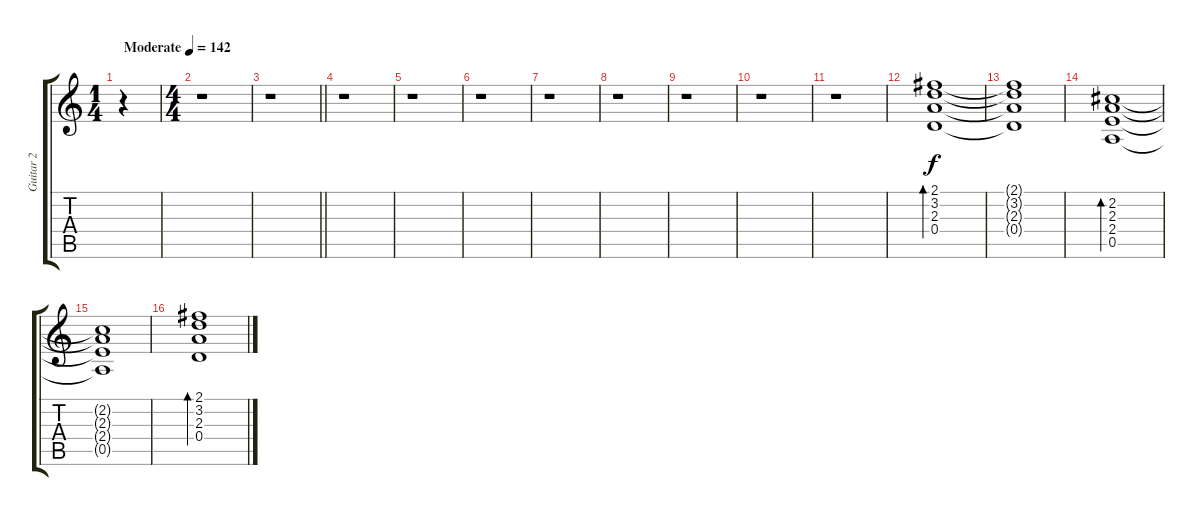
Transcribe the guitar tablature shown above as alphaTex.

\track ("Guitar 2" "Guitar 2") {instrument electricguitarclean}
\staff {score tabs}
\tuning (E4 B3 G3 D3 A2 E2) {hide}
\ts (1 4)
\tempo (142 "Moderate")
\clef g2
\ks c
r.4{dy f instrument electricguitarclean} |
\ts (4 4)
r.1 |
\barLineRight lightlight
r.1 |
r.1 |
r.1 |
r.1 |
r.1 |
r.1 |
r.1 |
r.1 |
r.1 |
(2.1 3.2 2.3 0.4).1{bd 60} |
(2.1{t} 3.2{t} 2.3{t} 0.4{t}).1 |
(2.2 2.3 2.4 0.5).1{bd 60} |
(2.2{t} 2.3{t} 2.4{t} 0.5{t}).1 |
(2.1 3.2 2.3 0.4).1{bd 60}
